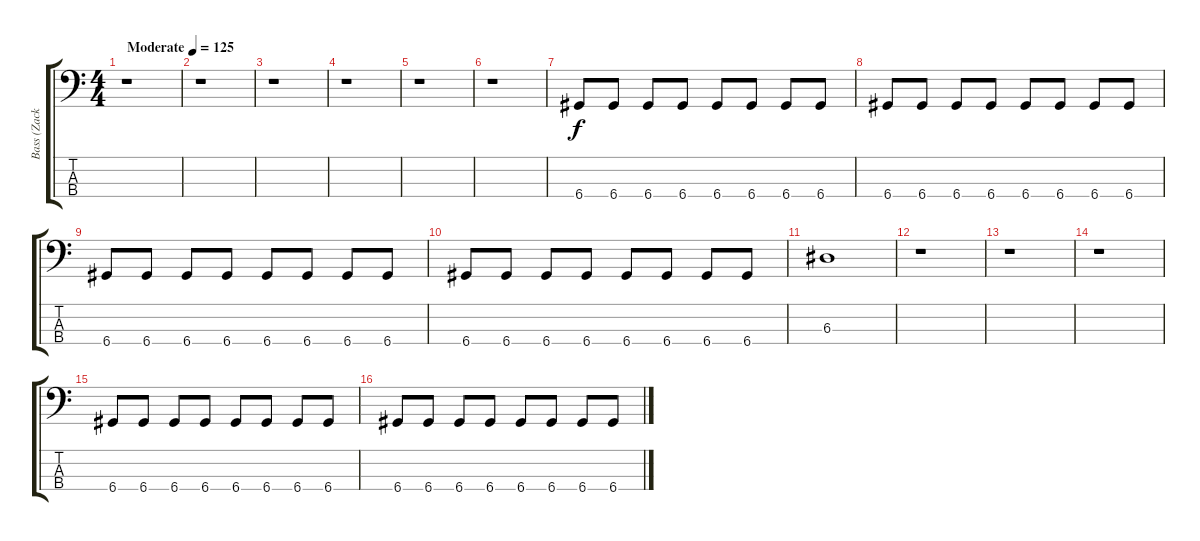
\track ("Bass (Zack)" "Bass (Zack") {instrument electricbassfinger}
\staff {score tabs}
\tuning (G2 D2 A1 D1) {hide}
\ts (4 4)
\tempo (125 "Moderate")
\clef f4
\ks c
r.1{dy f instrument electricbassfinger} |
r.1 |
r.1 |
r.1 |
r.1 |
r.1 |
6.4.8 6.4.8 6.4.8 6.4.8 6.4.8 6.4.8 6.4.8 6.4.8 |
6.4.8 6.4.8 6.4.8 6.4.8 6.4.8 6.4.8 6.4.8 6.4.8 |
6.4.8 6.4.8 6.4.8 6.4.8 6.4.8 6.4.8 6.4.8 6.4.8 |
6.4.8 6.4.8 6.4.8 6.4.8 6.4.8 6.4.8 6.4.8 6.4.8 |
6.3.1 |
r.1 |
r.1 |
r.1 |
6.4.8 6.4.8 6.4.8 6.4.8 6.4.8 6.4.8 6.4.8 6.4.8 |
6.4.8 6.4.8 6.4.8 6.4.8 6.4.8 6.4.8 6.4.8 6.4.8
